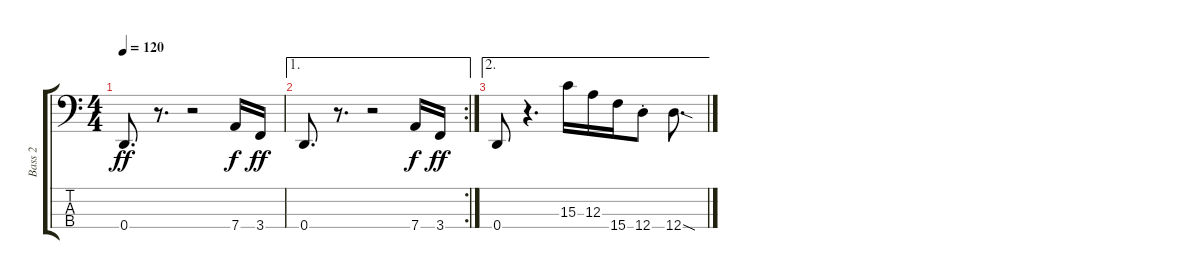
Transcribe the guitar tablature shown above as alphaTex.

\track ("Bass 2" "Bass 2") {instrument slapbass2}
\staff {score tabs}
\tuning (G2 D2 A1 D1) {hide}
\ts (4 4)
\tempo 120
\clef f4
\ks c
0.4.8{d dy ff} r.8{d} r.2 7.4.16{dy f} 3.4.16{dy ff} |
\ae 1
\rc 2
0.4.8{d} r.8{d} r.2 7.4.16{dy f} 3.4.16{dy ff} |
\ae 2
0.4.8 r.4{d} 15.3.16 12.3.16 15.4.16 12.4{st}.8 12.4{sod}.8{d}
